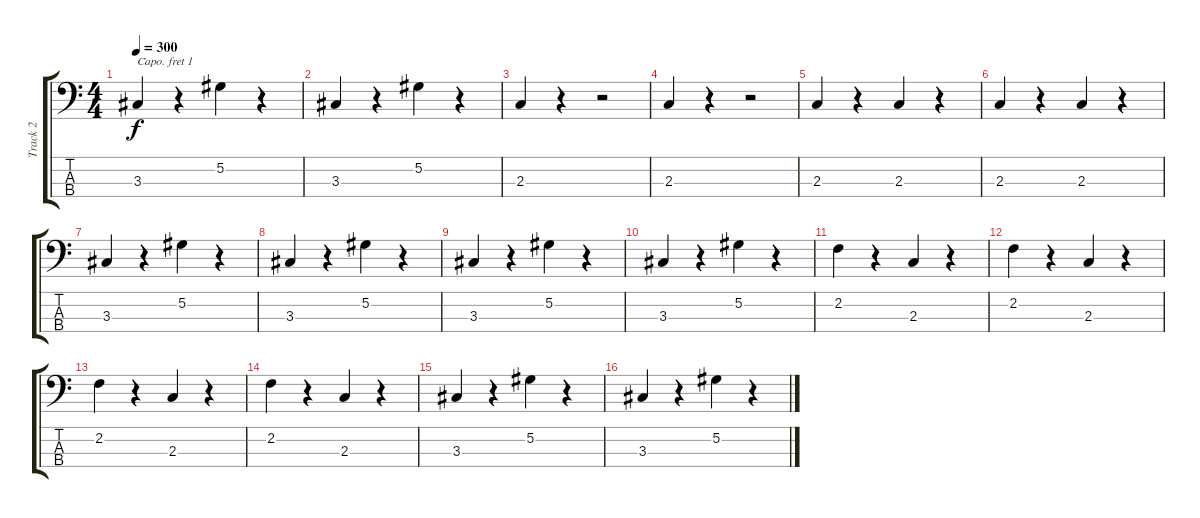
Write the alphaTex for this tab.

\track ("Track 2" "Track 2") {instrument fretlessbass}
\staff {score tabs}
\capo 1
\tuning (G2 D2 A1 E1) {hide}
\ts (4 4)
\tempo 300
\clef f4
\ks c
3.3.4{dy f} r.4 5.2.4 r.4 |
3.3.4 r.4 5.2.4 r.4 |
2.3.4 r.4 r.2 |
2.3.4 r.4 r.2 |
2.3.4 r.4 2.3.4 r.4 |
2.3.4 r.4 2.3.4 r.4 |
3.3.4 r.4 5.2.4 r.4 |
3.3.4 r.4 5.2.4 r.4 |
3.3.4 r.4 5.2.4 r.4 |
3.3.4 r.4 5.2.4 r.4 |
2.2.4 r.4 2.3.4 r.4 |
2.2.4 r.4 2.3.4 r.4 |
2.2.4 r.4 2.3.4 r.4 |
2.2.4 r.4 2.3.4 r.4 |
3.3.4 r.4 5.2.4 r.4 |
3.3.4 r.4 5.2.4 r.4
